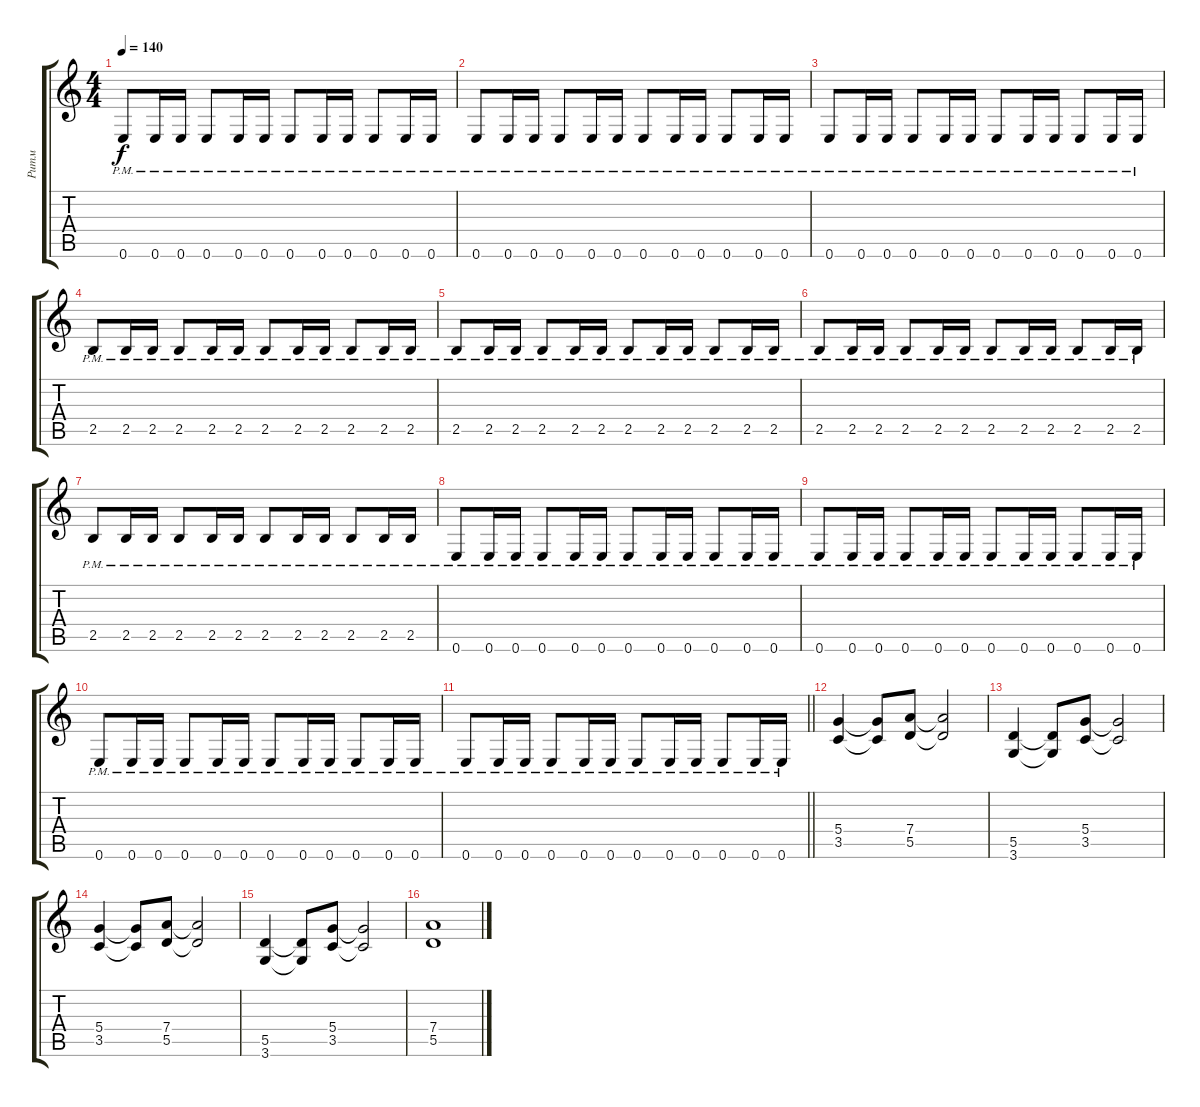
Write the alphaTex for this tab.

\track ("Ритм" "Ритм") {instrument distortionguitar}
\staff {score tabs}
\tuning (E4 B3 G3 D3 A2 E2) {hide}
\ts (4 4)
\tempo 140
\clef g2
\ks c
0.6{pm}.8{dy f} 0.6{pm}.16 0.6{pm}.16 0.6{pm}.8 0.6{pm}.16 0.6{pm}.16 0.6{pm}.8 0.6{pm}.16 0.6{pm}.16 0.6{pm}.8 0.6{pm}.16 0.6{pm}.16 |
0.6{pm}.8 0.6{pm}.16 0.6{pm}.16 0.6{pm}.8 0.6{pm}.16 0.6{pm}.16 0.6{pm}.8 0.6{pm}.16 0.6{pm}.16 0.6{pm}.8 0.6{pm}.16 0.6{pm}.16 |
0.6{pm}.8 0.6{pm}.16 0.6{pm}.16 0.6{pm}.8 0.6{pm}.16 0.6{pm}.16 0.6{pm}.8 0.6{pm}.16 0.6{pm}.16 0.6{pm}.8 0.6{pm}.16 0.6{pm}.16 |
2.5{pm}.8 2.5{pm}.16 2.5{pm}.16 2.5{pm}.8 2.5{pm}.16 2.5{pm}.16 2.5{pm}.8 2.5{pm}.16 2.5{pm}.16 2.5{pm}.8 2.5{pm}.16 2.5{pm}.16 |
2.5{pm}.8 2.5{pm}.16 2.5{pm}.16 2.5{pm}.8 2.5{pm}.16 2.5{pm}.16 2.5{pm}.8 2.5{pm}.16 2.5{pm}.16 2.5{pm}.8 2.5{pm}.16 2.5{pm}.16 |
2.5{pm}.8 2.5{pm}.16 2.5{pm}.16 2.5{pm}.8 2.5{pm}.16 2.5{pm}.16 2.5{pm}.8 2.5{pm}.16 2.5{pm}.16 2.5{pm}.8 2.5{pm}.16 2.5{pm}.16 |
2.5{pm}.8 2.5{pm}.16 2.5{pm}.16 2.5{pm}.8 2.5{pm}.16 2.5{pm}.16 2.5{pm}.8 2.5{pm}.16 2.5{pm}.16 2.5{pm}.8 2.5{pm}.16 2.5{pm}.16 |
0.6{pm}.8 0.6{pm}.16 0.6{pm}.16 0.6{pm}.8 0.6{pm}.16 0.6{pm}.16 0.6{pm}.8 0.6{pm}.16 0.6{pm}.16 0.6{pm}.8 0.6{pm}.16 0.6{pm}.16 |
0.6{pm}.8 0.6{pm}.16 0.6{pm}.16 0.6{pm}.8 0.6{pm}.16 0.6{pm}.16 0.6{pm}.8 0.6{pm}.16 0.6{pm}.16 0.6{pm}.8 0.6{pm}.16 0.6{pm}.16 |
0.6{pm}.8 0.6{pm}.16 0.6{pm}.16 0.6{pm}.8 0.6{pm}.16 0.6{pm}.16 0.6{pm}.8 0.6{pm}.16 0.6{pm}.16 0.6{pm}.8 0.6{pm}.16 0.6{pm}.16 |
\barLineRight lightlight
0.6{pm}.8 0.6{pm}.16 0.6{pm}.16 0.6{pm}.8 0.6{pm}.16 0.6{pm}.16 0.6{pm}.8 0.6{pm}.16 0.6{pm}.16 0.6{pm}.8 0.6{pm}.16 0.6{pm}.16 |
(5.4 3.5).4 (5.4{t} 3.5{t}).8 (7.4 5.5).8 (7.4{t} 5.5{t}).2 |
(5.5 3.6).4 (5.5{t} 3.6{t}).8 (5.4 3.5).8 (5.4{t} 3.5{t}).2 |
(5.4 3.5).4 (5.4{t} 3.5{t}).8 (7.4 5.5).8 (7.4{t} 5.5{t}).2 |
(5.5 3.6).4 (5.5{t} 3.6{t}).8 (5.4 3.5).8 (5.4{t} 3.5{t}).2 |
(7.4 5.5).1
